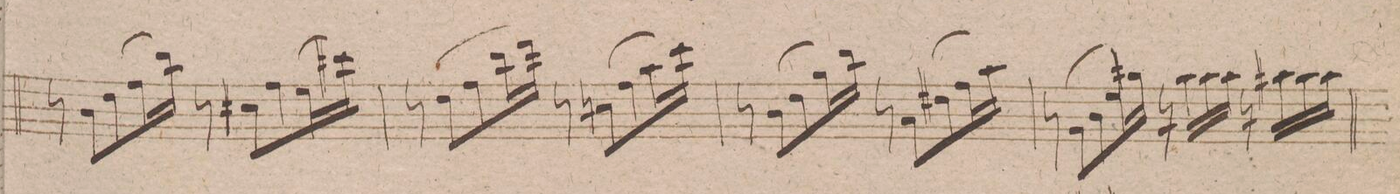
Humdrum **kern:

**kern	**dynam
*I"Violino 1mo	*
*clefG2	*
*k[f#]	*
*met(c)	*
*M4/4	*
8r	.
8bL	.
8dd	.
(>16ff#L	.
16bbJJ)	.
8r	.
8cc#XL	.
8ff#	.
(>16eeL	.
16ccc#XJJ)	.
=35	=35
8r	.
(>8ddL	.
8ff#	.
16bbL	.
16dddJJ)	.
8r	.
8ccnL	.
(>8ff#	.
16aaL	.
16cccJJ)	.
=36	=36
8r	.
(>8bL	.
8dd	.
16ggL	.
16bbJJ)	.
8r	.
8aL	.
(>8dd#X	.
16ff#L	.
16aaJJ)	.
=37	=37
8r	.
(>8gL	.
8b	.
16eeL	.
16gg#XJJ)	.
16r	.
16aaLL	.
16aa	.
16aaJJ	.
16r	.
16aa#XLL	.
16aa#	.
16aa#JJ	.
=38	=38
*-	*-
